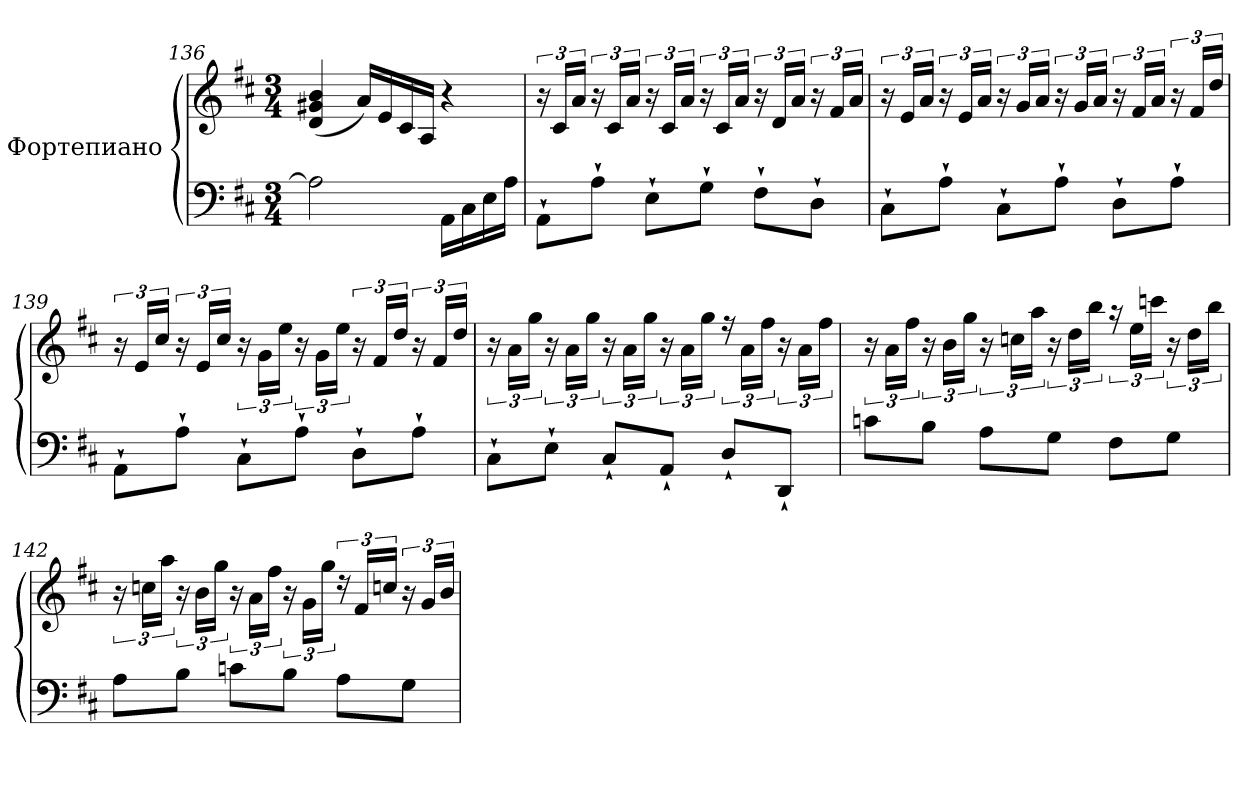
**kern	**kern
*part1	*part1
*staff2	*staff1
*I"Фортепиано	*
*clefF4	*clefG2
*k[f#c#]	*k[f#c#]
*D:	*D:
*M3/4	*M3/4
=136	=136
2A\]	(<4d/ 4g#X/ 4b/
.	16a/LL)
.	16e/
.	16c#/
.	16A/JJ
16AA\LL	4r
16C#\	.
16E\	.
16A\JJ	.
!!LO:PB:g=z
=137	=137
8AA`>\L	24r
.	24c#/LL
.	24a/JJ
8A`>\J	24r
.	24c#/LL
.	24a/JJ
8E`>\L	24r
.	24c#/LL
.	24a/JJ
8G`>\J	24r
.	24c#/LL
.	24a/JJ
8F#`>\L	24r
.	24d/LL
.	24a/JJ
8D`>\J	24r
.	24f#/LL
.	24a/JJ
=138	=138
8C#`>\L	24r
.	24e/LL
.	24a/JJ
8A`>\J	24r
.	24e/LL
.	24a/JJ
8C#`>\L	24r
.	24g/LL
.	24a/JJ
8A`>\J	24r
.	24g/LL
.	24a/JJ
8D`>\L	24r
.	24f#/LL
.	24a/JJ
8A`>\J	24r
.	24f#/LL
.	24dd/JJ
!!LO:LB:g=z
=139	=139
8AA`>\L	24r
.	24e/LL
.	24cc#/JJ
8A`>\J	24r
.	24e/LL
.	24cc#/JJ
8C#`>\L	24r
.	24g\LL
.	24ee\JJ
8A`>\J	24r
.	24g\LL
.	24ee\JJ
8D`>\L	24r
.	24f#/LL
.	24dd/JJ
8A`>\J	24r
.	24f#/LL
.	24dd/JJ
=140	=140
8C#`>\L	24r
.	24a\LL
.	24gg\JJ
8E`>\J	24r
.	24a\LL
.	24gg\JJ
8C#`</L	24r
.	24a\LL
.	24gg\JJ
8AA`</J	24r
.	24a\LL
.	24gg\JJ
8D`</L	24rff
.	24a\LL
.	24ff#\JJ
8DD`</J	24r
.	24a\LL
.	24ff#\JJ
!!LO:LB:g=z
=141	=141
8cn\L	24r
.	24a\LL
.	24ff#\JJ
8B\J	24r
.	24b\LL
.	24gg\JJ
8A\L	24r
.	24ccn\LL
.	24aa\JJ
8G\J	24r
.	24dd\LL
.	24bb\JJ
8F#\L	24raa
.	24ee\LL
.	24cccn\JJ
8G\J	24r
.	24dd\LL
.	24bb\JJ
=142	=142
8A\L	24r
.	24ccn\LL
.	24aa\JJ
8B\J	24r
.	24b\LL
.	24gg\JJ
8cn\L	24r
.	24a\LL
.	24ff#\JJ
8B\J	24r
.	24g\LL
.	24gg\JJ
8A\L	24rdd
.	24f#/LL
.	24ccn/JJ
8G\J	24r
.	24g/LL
.	24b/JJ
=	=
*-	*-
